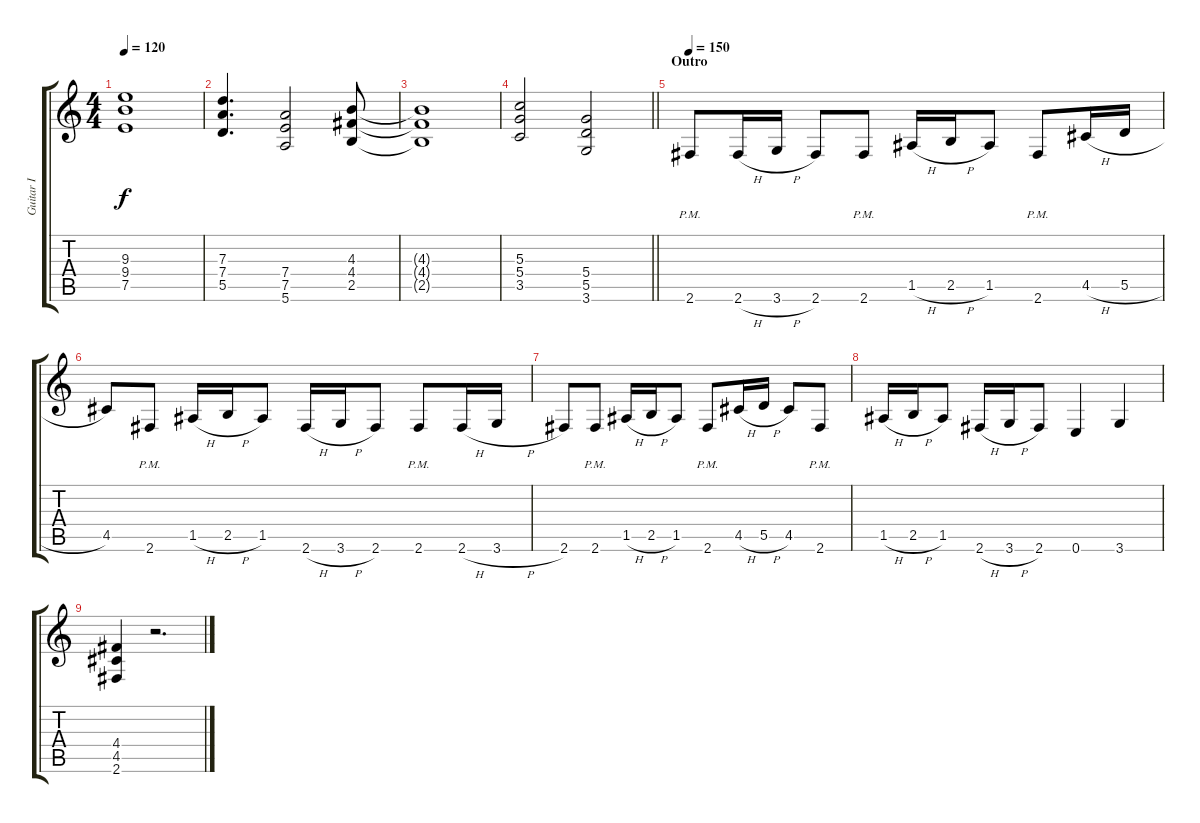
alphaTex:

\track ("Guitar I" "Guitar I") {instrument overdrivenguitar}
\staff {score tabs}
\tuning (E4 B3 G3 D3 A2 E2) {hide}
\ts (4 4)
\tempo 120
\clef g2
\ks c
(9.3 9.4 7.5).1{dy f} |
(7.3 7.4 5.5).4{d} (7.4 7.5 5.6).2 (4.3 4.4 2.5).8 |
(4.3{t} 4.4{t} 2.5{t}).1 |
\barLineRight lightlight
(5.3 5.4 3.5).2 (5.4 5.5 3.6).2 |
\section ("" "Outro")
\tempo 150
2.6{pm}.8 2.6{h}.16 3.6{h}.16 2.6.8 2.6{pm}.8 1.5{h}.16 2.5{h}.16 1.5.8 2.6{pm}.8 4.5{h}.16 5.5{h}.16 |
4.5.8 2.6{pm}.8 1.5{h}.16 2.5{h}.16 1.5.8 2.6{h}.16 3.6{h}.16 2.6.8 2.6{pm}.8 2.6{h}.16 3.6{h}.16 |
2.6.8 2.6{pm}.8 1.5{h}.16 2.5{h}.16 1.5.8 2.6{pm}.8 4.5{h}.16 5.5{h}.16 4.5.8 2.6{pm}.8 |
1.5{h}.16 2.5{h}.16 1.5.8 2.6{h}.16 3.6{h}.16 2.6.8 0.6.4 3.6.4 |
(4.4 4.5 2.6).4 r.2{d}
